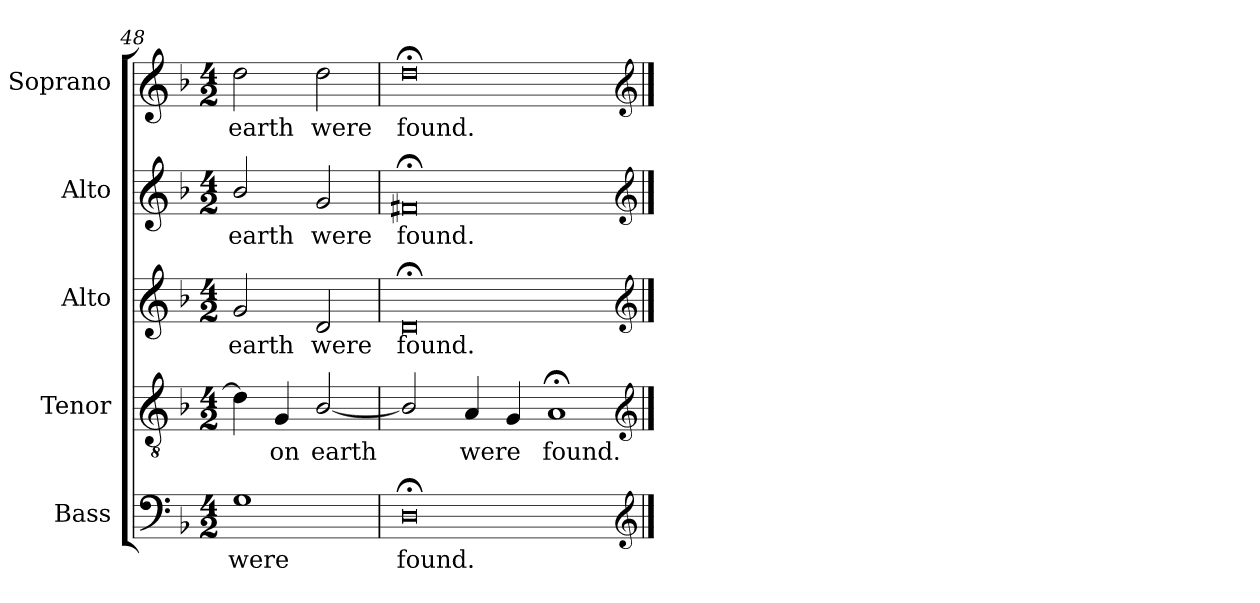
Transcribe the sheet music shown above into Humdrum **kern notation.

**kern	**text	**kern	**text	**kern	**text	**kern	**text	**kern	**text
*part5	*part5	*part4	*part4	*part3	*part3	*part2	*part2	*part1	*part1
*staff5	*staff5	*staff4	*staff4	*staff3	*staff3	*staff2	*staff2	*staff1	*staff1
*I"Bass	*	*I"Tenor	*	*I"Alto	*	*I"Alto	*	*I"Soprano	*
*I'B.	*	*I'T.	*	*	*	*	*	*I'S.	*
*clefF4	*	*clefGv2	*	*clefG2	*	*clefG2	*	*clefG2	*
*	*	*ITrd7c12	*	*	*	*	*	*	*
*k[b-]	*	*k[b-]	*	*k[b-]	*	*k[b-]	*	*k[b-]	*
*F:	*	*F:	*	*F:	*	*F:	*	*F:	*
*M4/2	*	*M4/2	*	*M4/2	*	*M4/2	*	*M4/2	*
=48	=48	=48	=48	=48	=48	=48	=48	=48	=48
!	!LO:LY:b:color=#000000	!	!	!	!	!	!	!	!
!	!	!	!	!	!LO:LY:b:color=#000000	!	!	!	!
!	!	!	!	!	!	!	!LO:LY:b:color=#000000	!	!
!	!	!	!	!	!	!	!	!	!LO:LY:b:color=#000000
1Gi	were	4Di\]	.	2gi/	earth	2b-i/	earth	2ddi\	earth
!	!	!	!LO:LY:b:color=#000000	!	!	!	!	!	!
.	.	4GGi/	on	.	.	.	.	.	.
!	!	!	!LO:LY:b:color=#000000	!	!	!	!	!	!
!	!	!	!	!	!LO:LY:b:color=#000000	!	!	!	!
!	!	!	!	!	!	!	!LO:LY:b:color=#000000	!	!
!	!	!	!	!	!	!	!	!	!LO:LY:b:color=#000000
.	.	[<2BB-i/	earth	2di/	were	2gi/	were	2ddi\	were
=49	=49	=49	=49	=49	=49	=49	=49	=49	=49
!	!LO:LY:b:color=#000000	!	!	!	!	!	!	!	!
!	!	!	!	!	!LO:LY:b:color=#000000	!	!	!	!
!	!	!	!	!	!	!	!LO:LY:b:color=#000000	!	!
!	!	!	!	!	!	!	!	!	!LO:LY:b:color=#000000
0D;i	found.	2BB-i/]	.	0d;i	found.	0f#X;i	found.	0dd;i	found.
!	!	!	!LO:LY:b:color=#000000	!	!	!	!	!	!
.	.	4AAi/	were	.	.	.	.	.	.
.	.	4GGi/	.	.	.	.	.	.	.
!	!	!	!LO:LY:b:color=#000000	!	!	!	!	!	!
.	.	1AA;i	found.	.	.	.	.	.	.
*	*	*	*	*	*	*	*	*stria0	*
*clefG2	*	*clefG2	*	*clefG2	*	*clefG2	*	*clefG2	*
==	==	==	==	==	==	==	==	==	==
*-	*-	*-	*-	*-	*-	*-	*-	*-	*-
